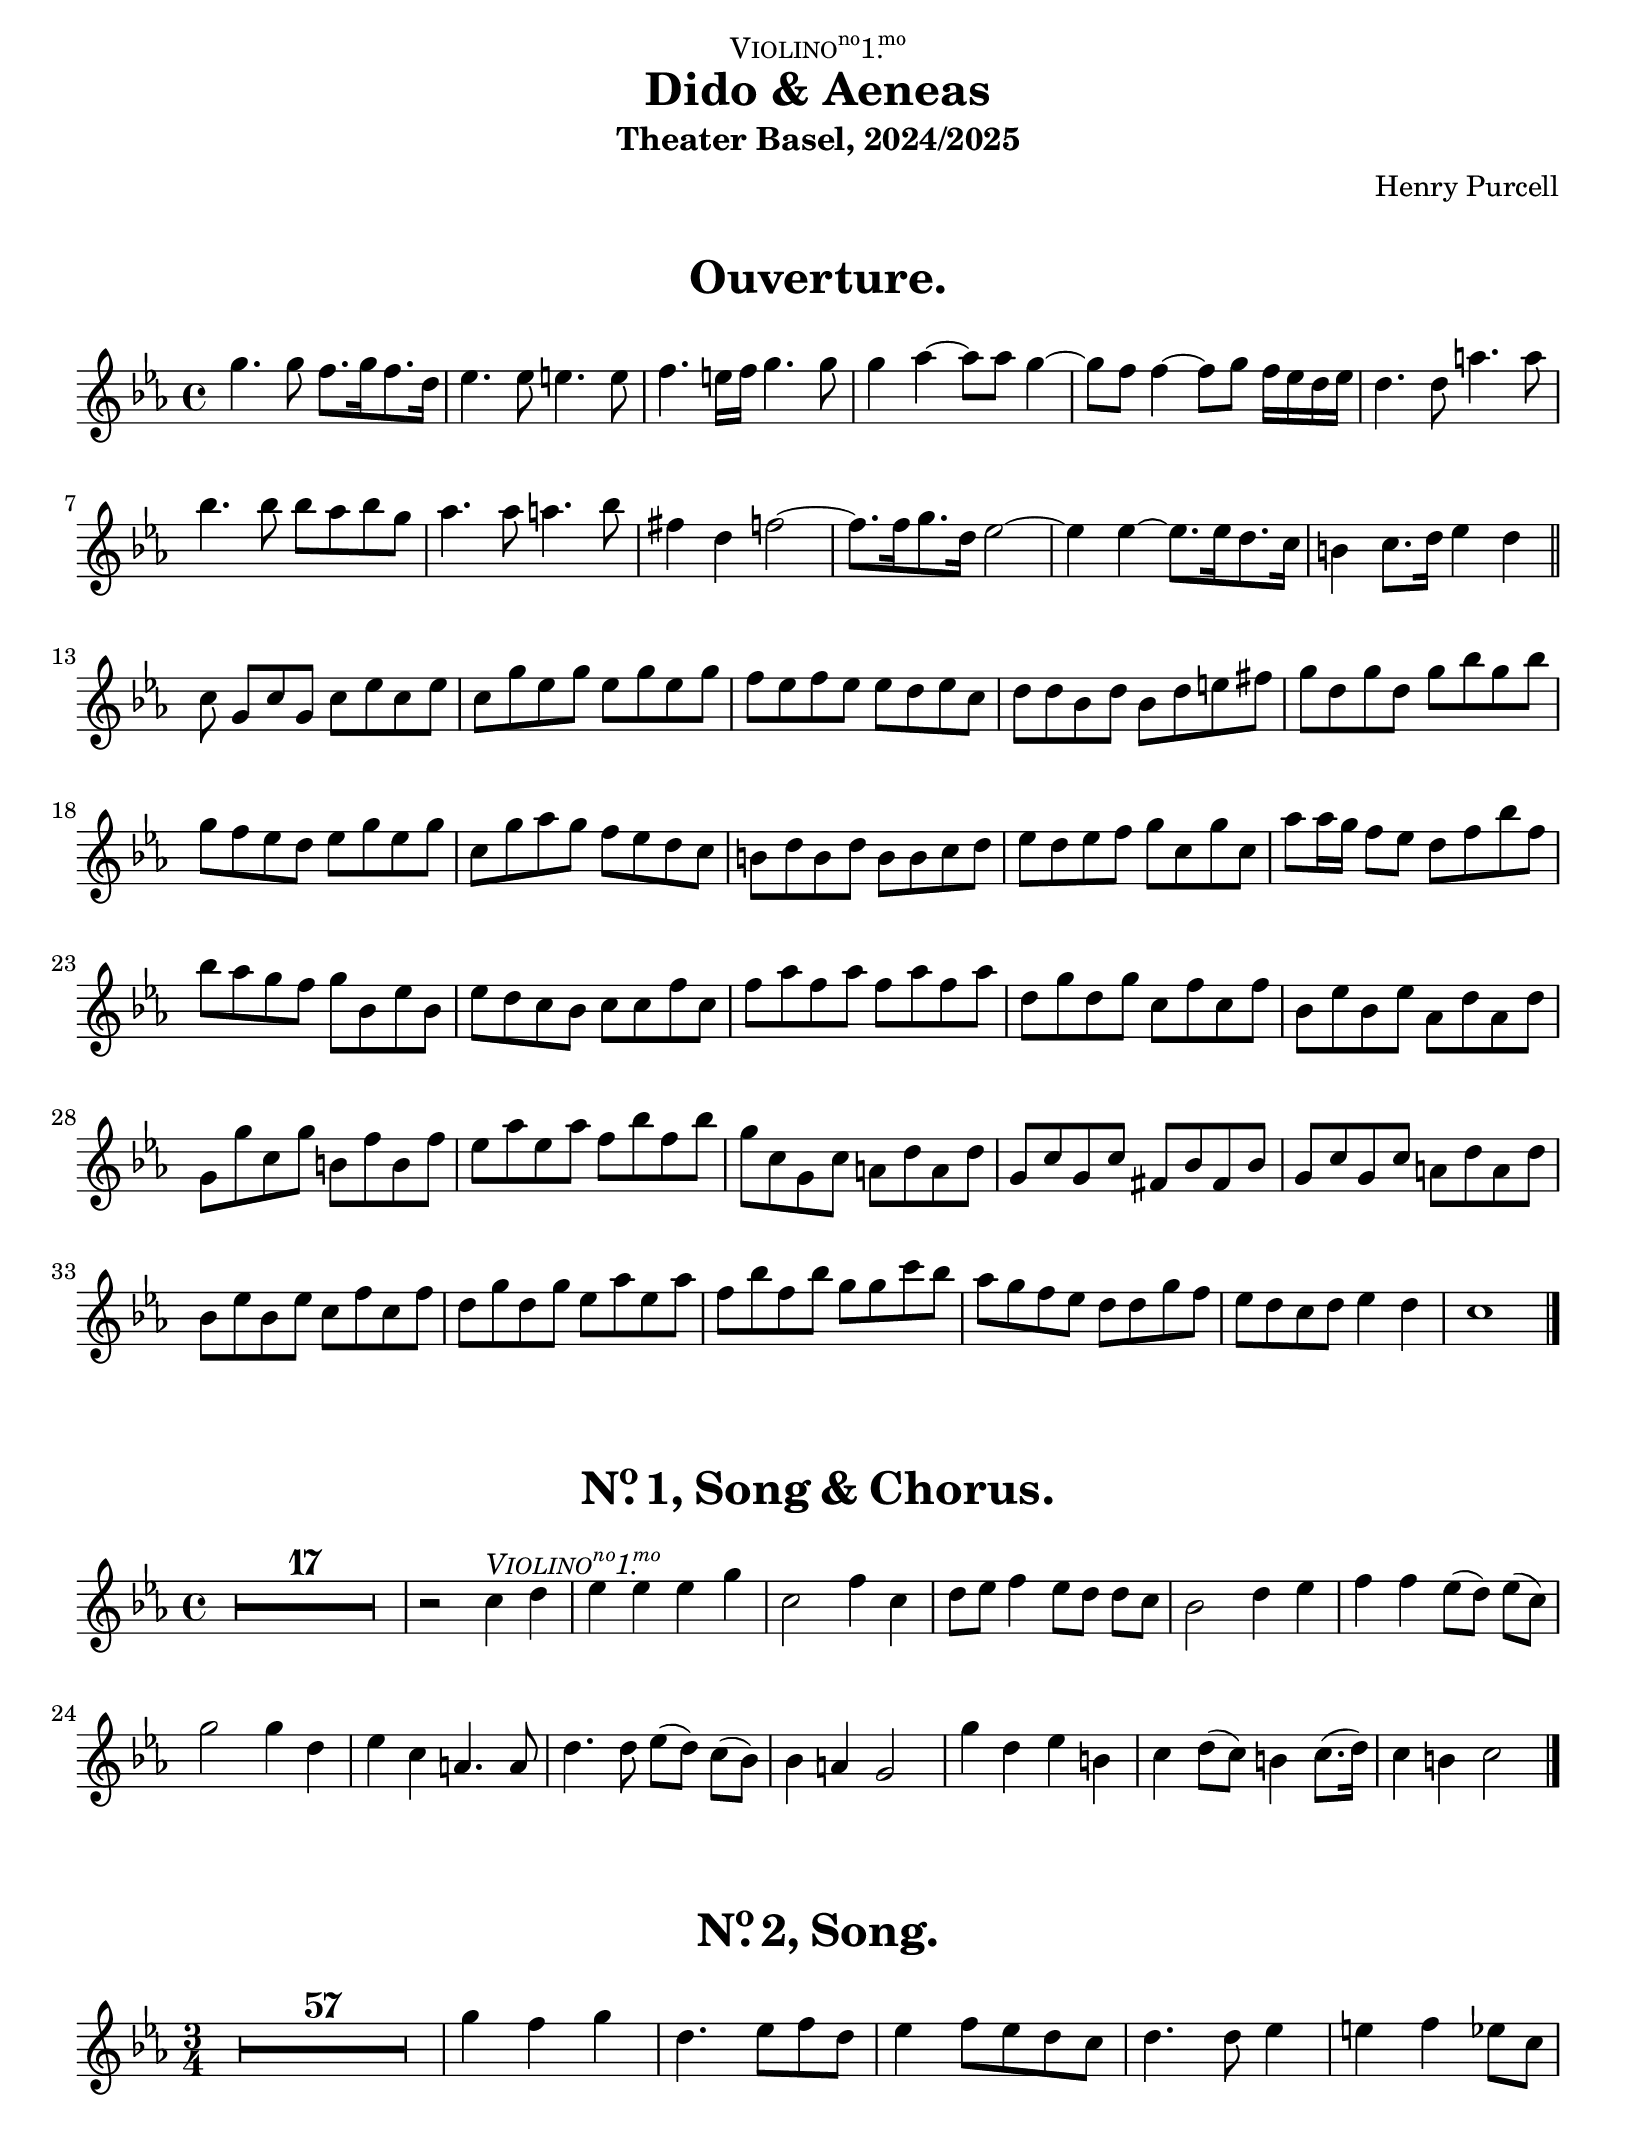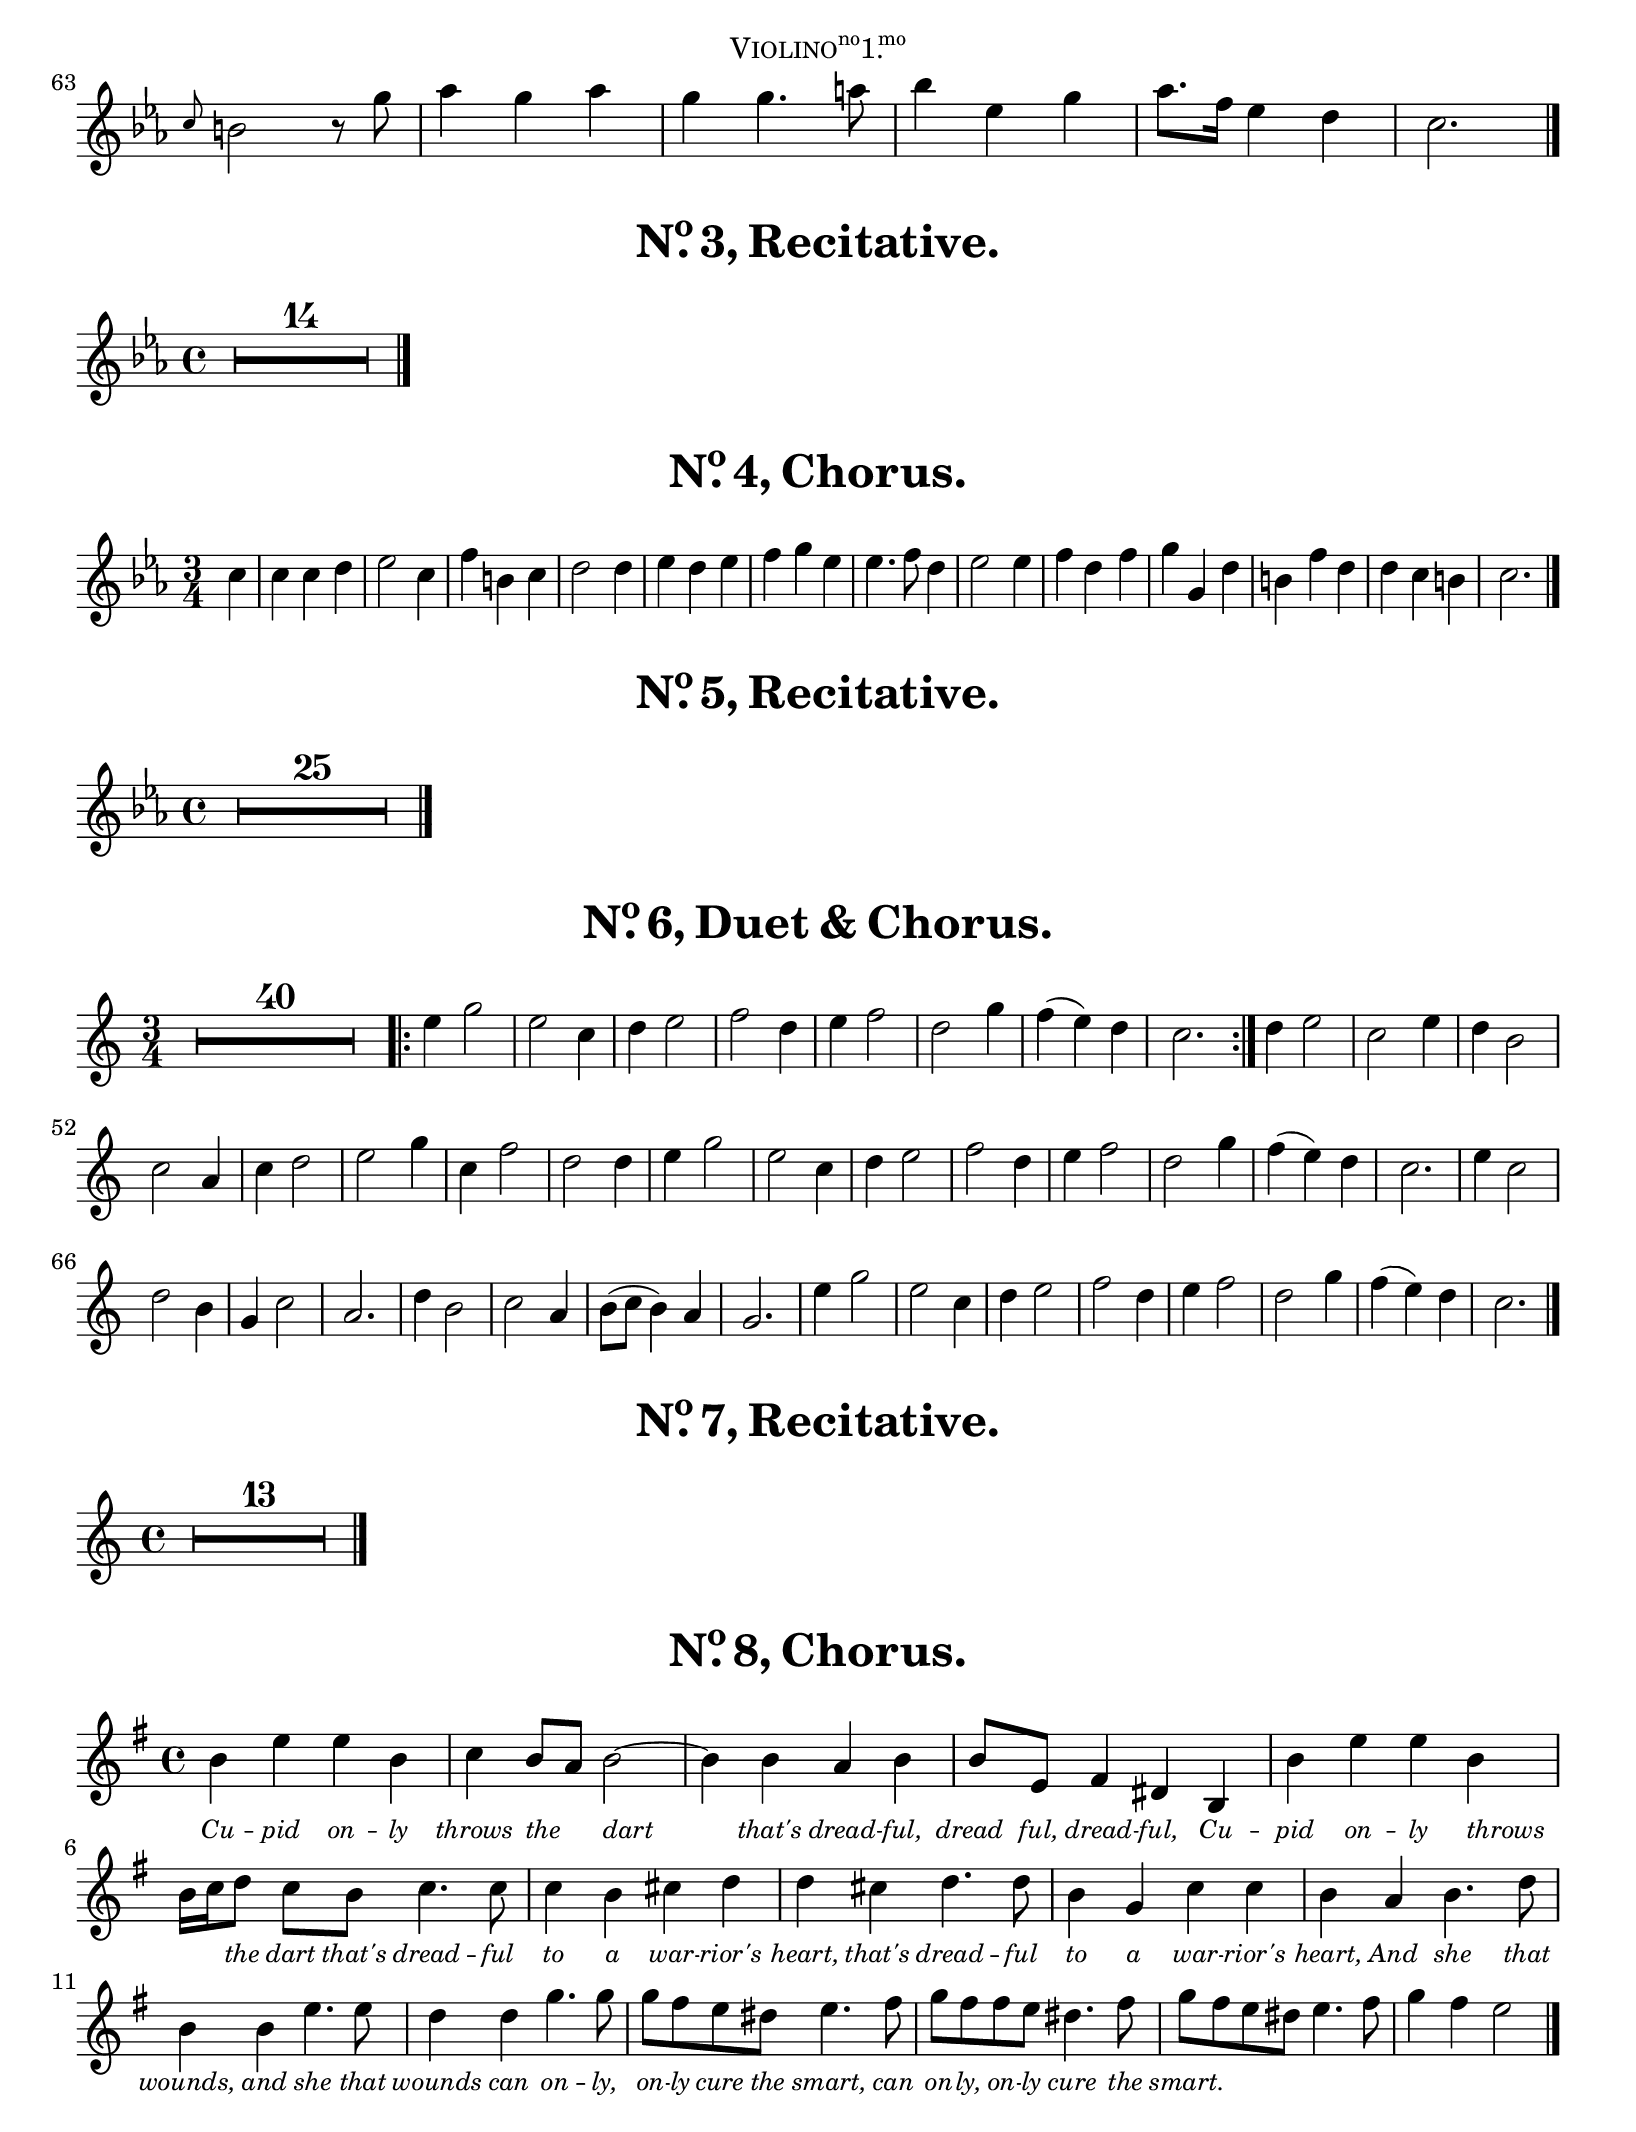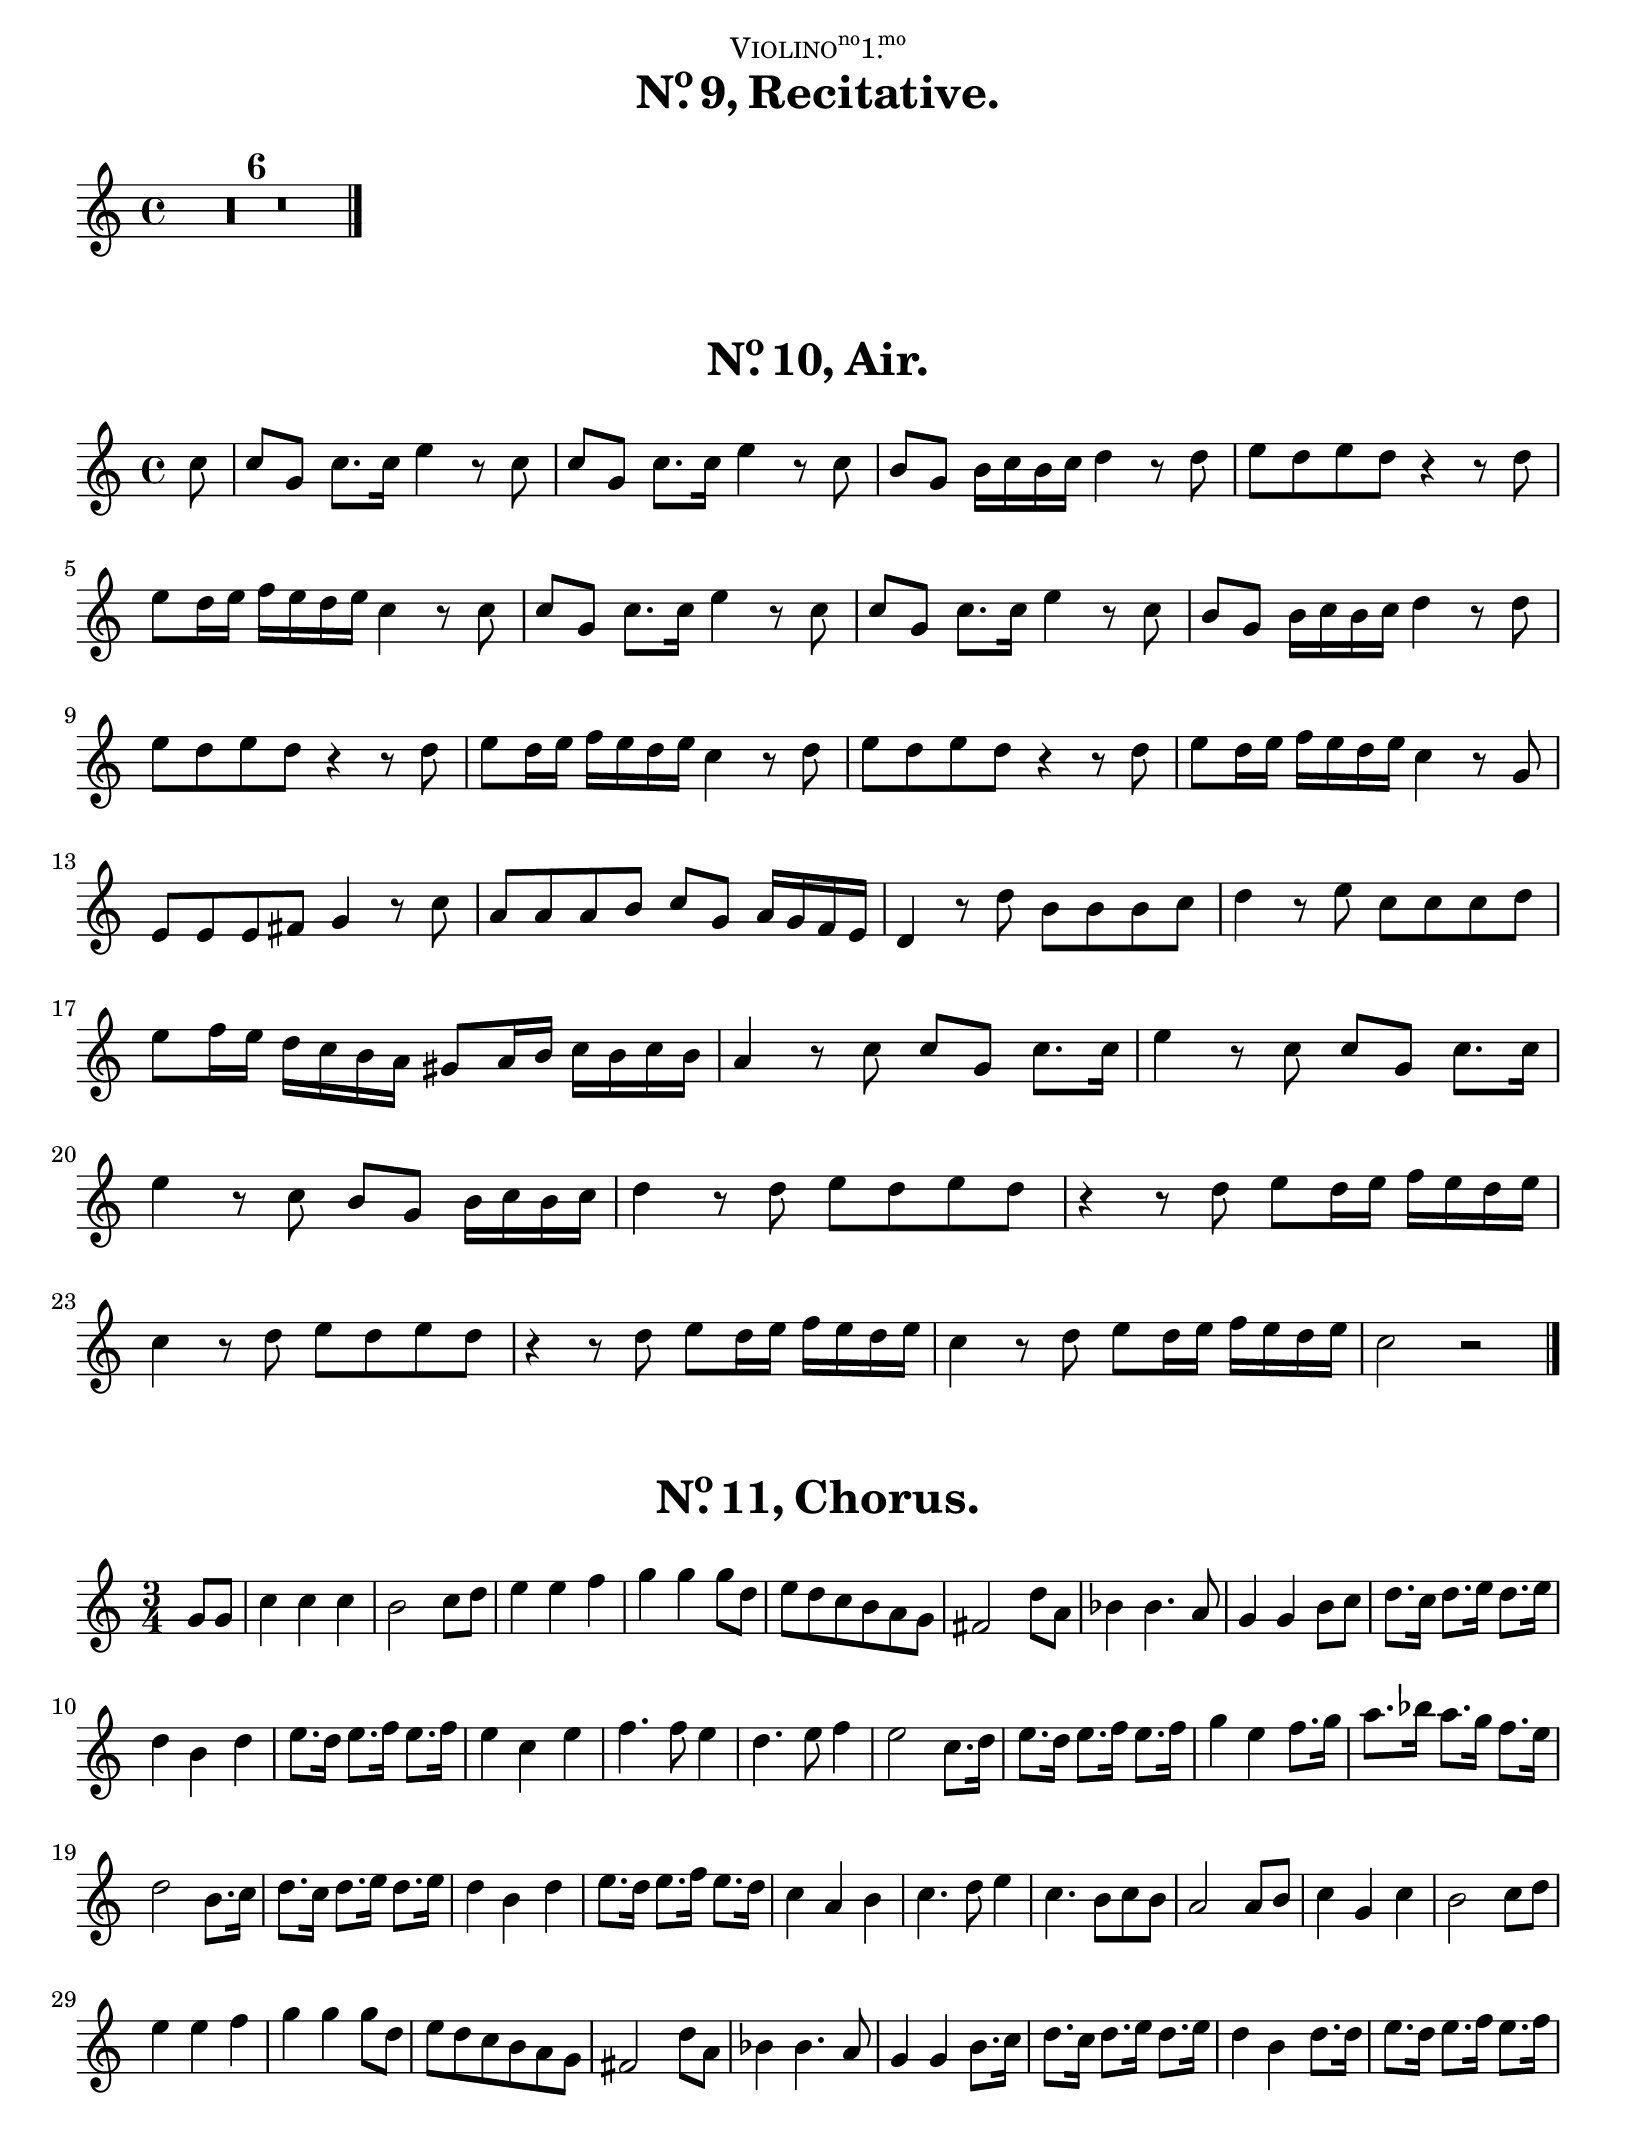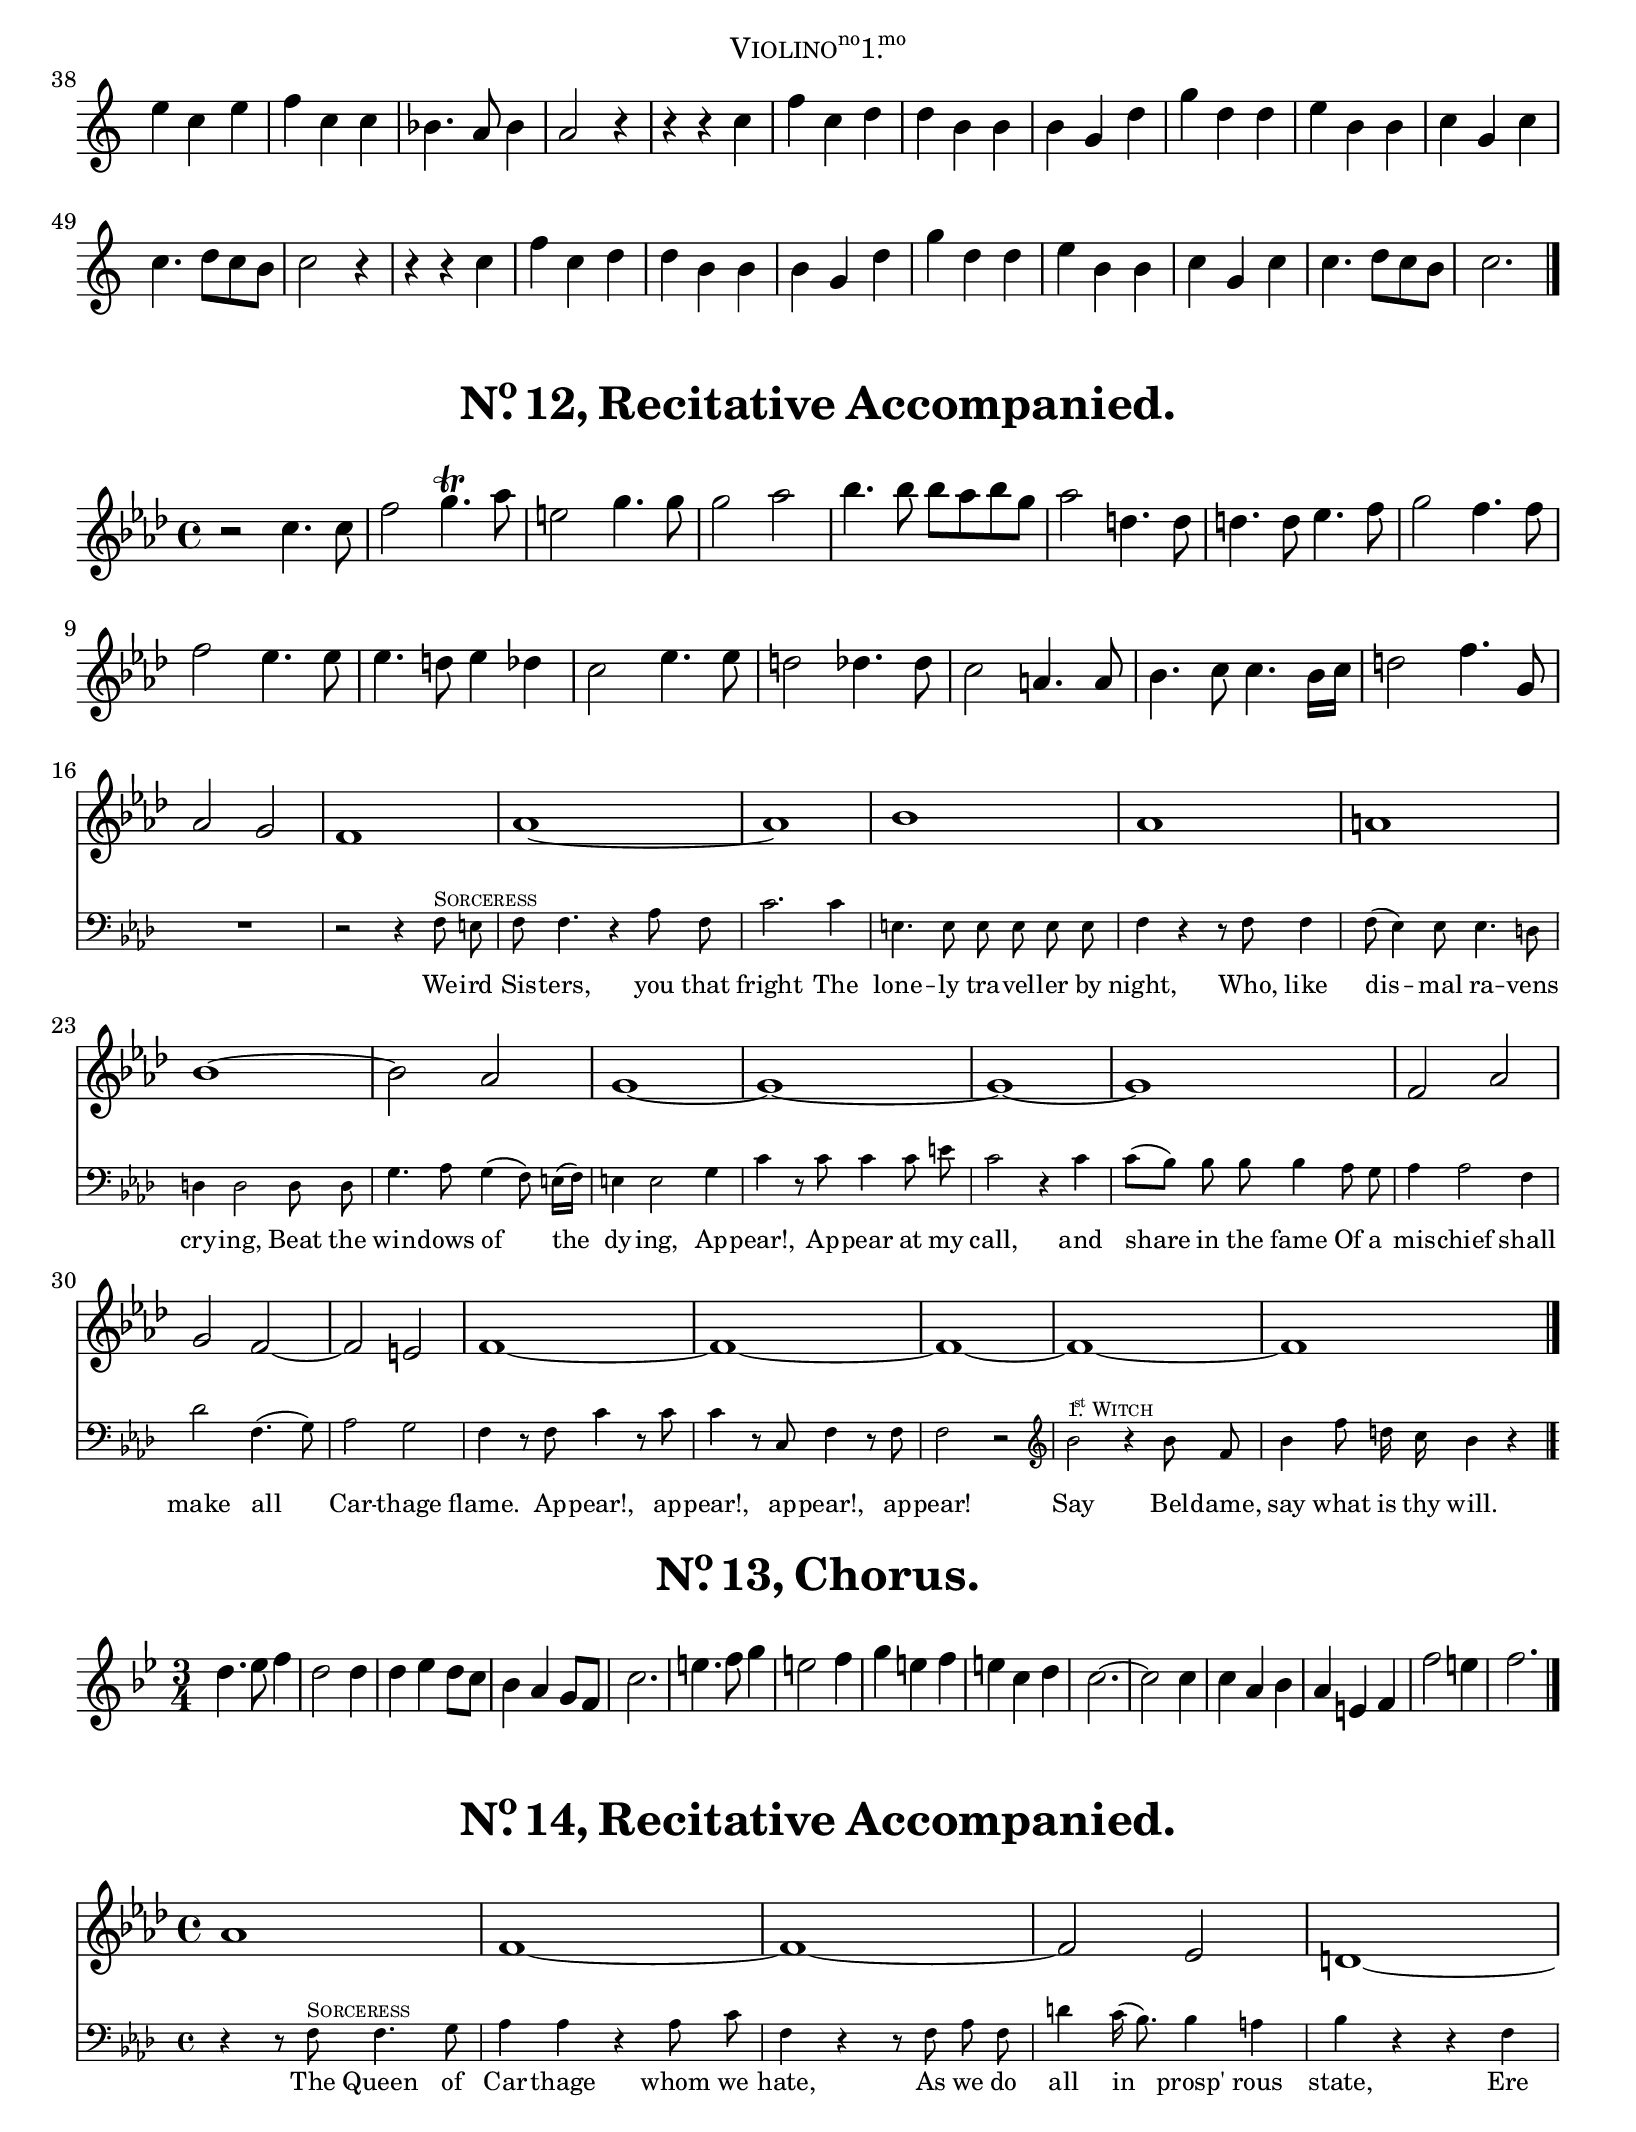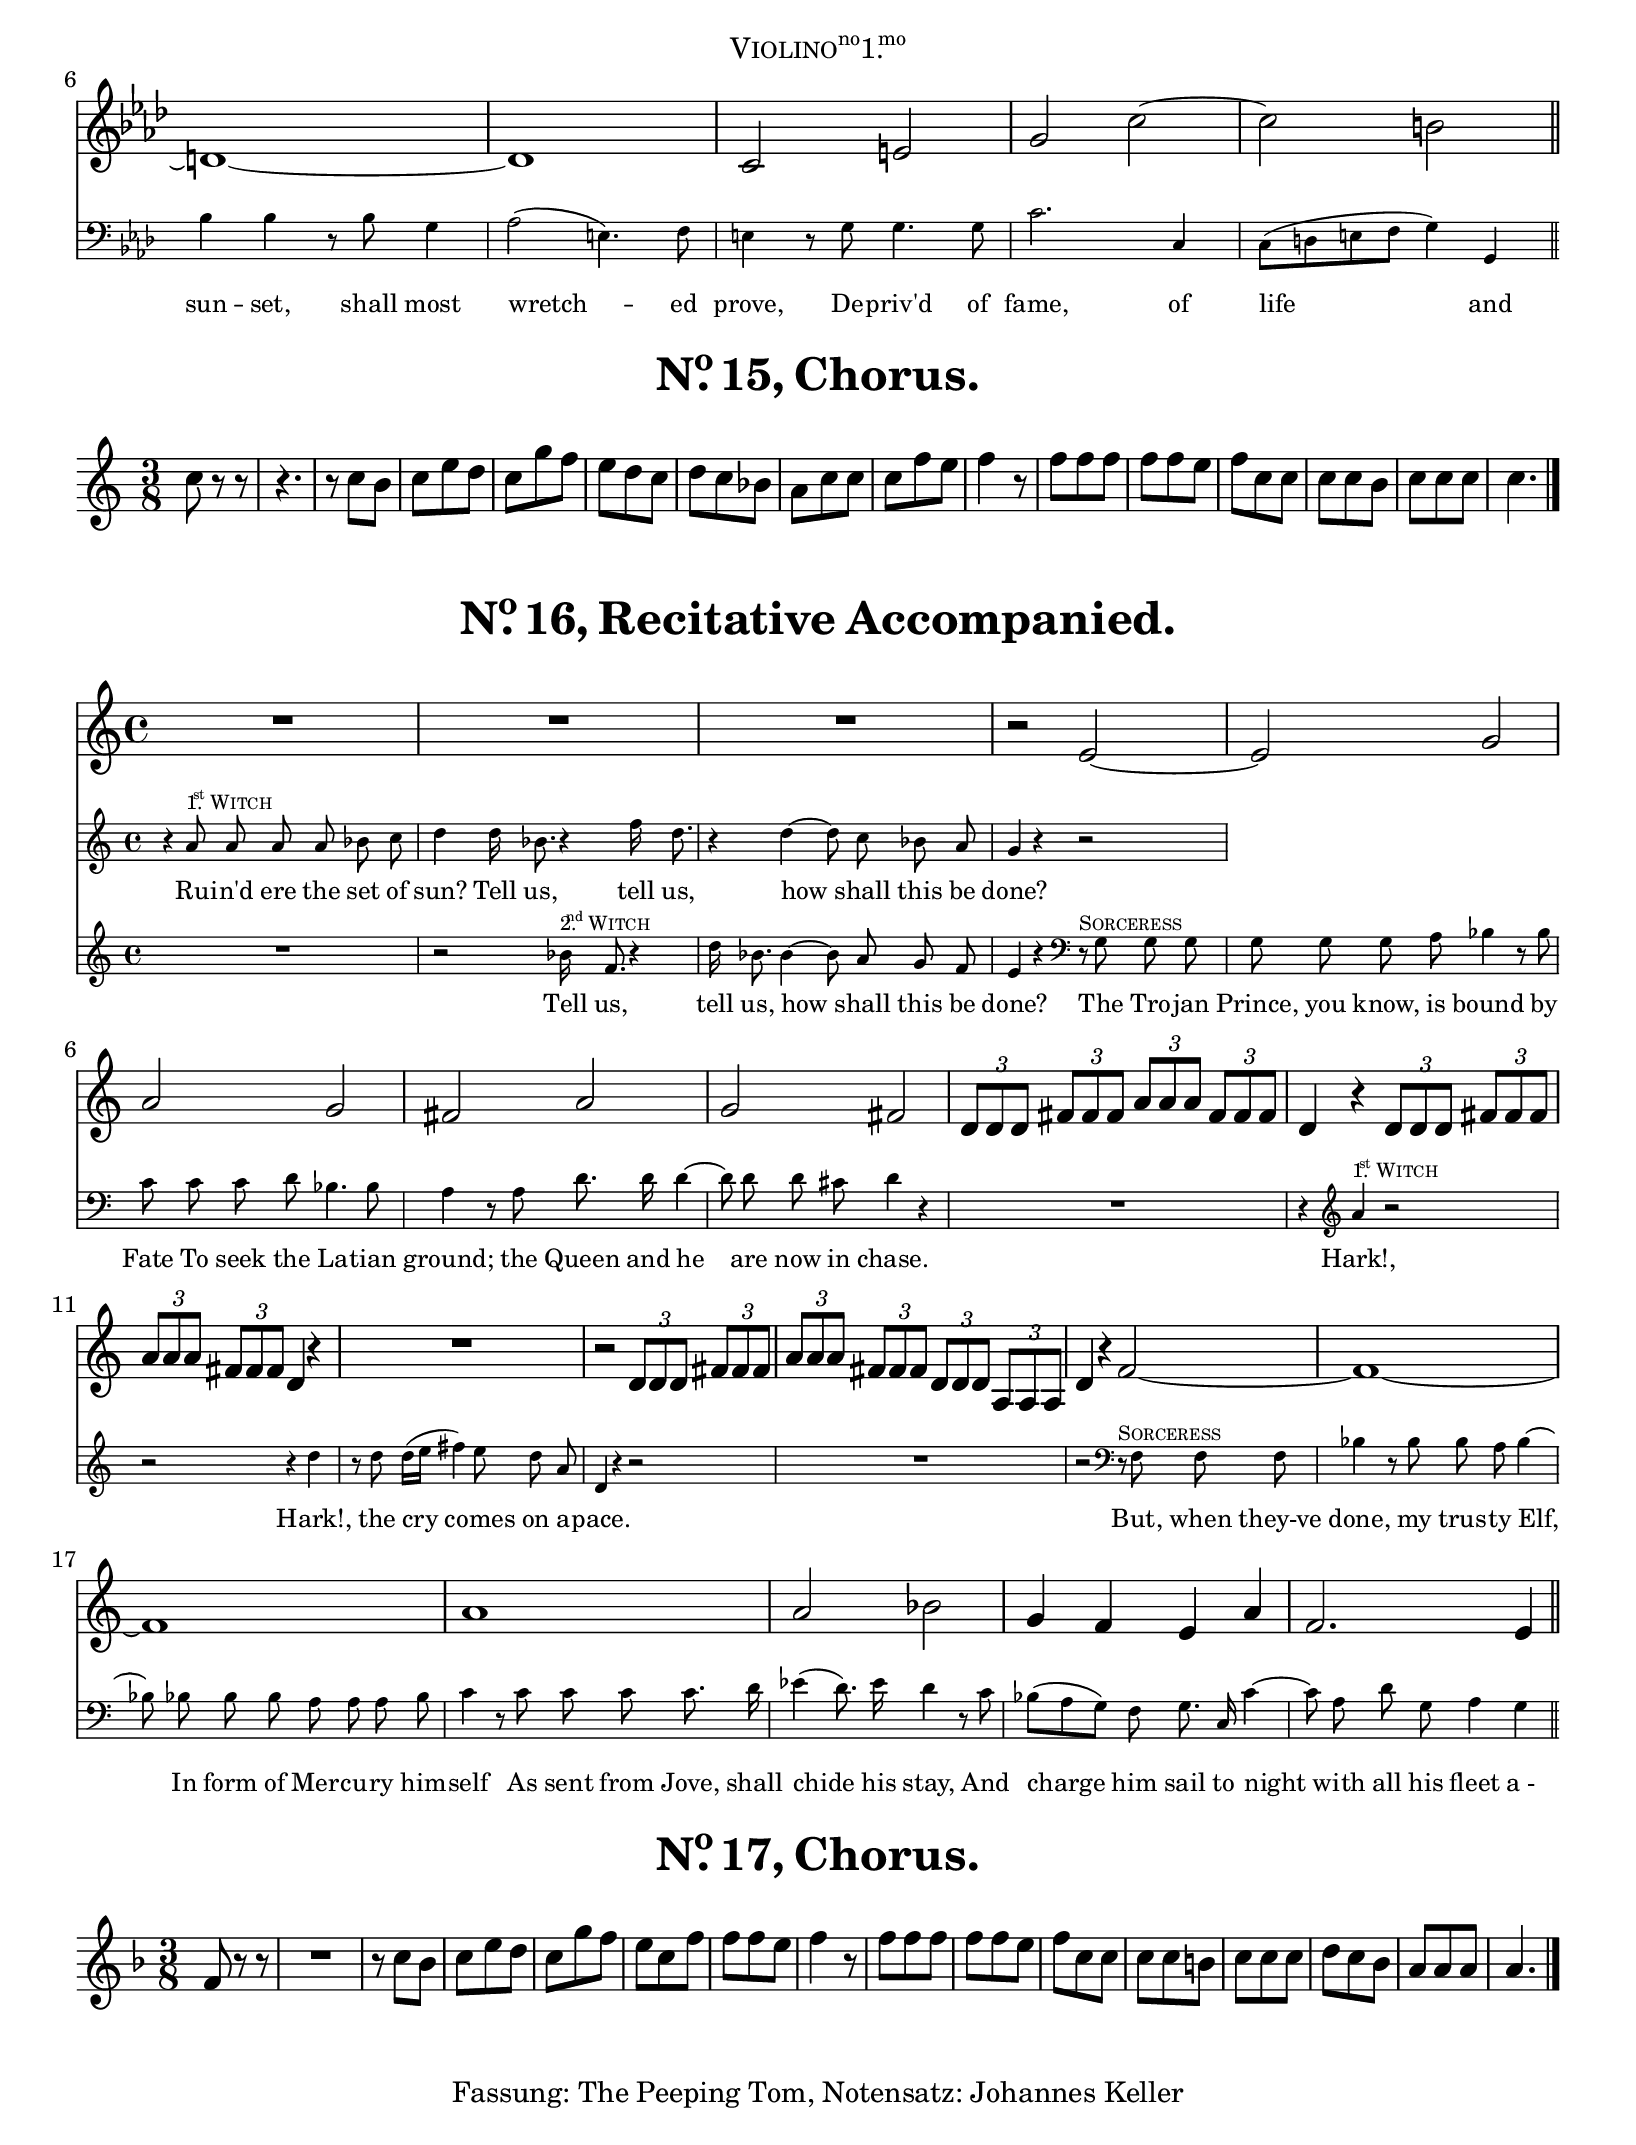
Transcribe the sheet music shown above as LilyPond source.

\version "2.24.4"

#(set-global-staff-size 25)

\include "global-definitions.ly"
\include "global-definitions.ly"

vnIOuverture = \relative g'' {
  \time 4/4
  \key c \minor

  g4. g8 f8.[ g16 f8. d16] |
  es4. es8 e4. e8 |
  f4. e16 f g4. g8 |
  g4 as~ as8 as8 g4~ |
  g8 f f4 ~ f8 g f16 es d es |
  d4. d8 a'4. a8 |
  bes4. bes8 bes[ as bes g] |
  as4. as8 a4. bes8 |
  fis4 d f2~ |
  f8.[ f16 g8. d16] es2~ |
  es4 es~ es8.[ es16 d8. c16] |
  b4 c8. d16 es4 d \bar "||"

  c8 g[ c g] c[ es c es] |
  c[ g' es g] es[ g es g] |
  f[ es f es] es[ d es c] |
  d[ d bes d] bes[ d e fis] |
  g[ d g d] g[ bes g bes] |
  g[ f es d] es[ g es g] |

  c,[ g' as g] f[ es d c] |
  b[ d b d] b[ b c d] |
  es[ d es f] g[ c, g' c,] |
  as'[ as16 g] f8 es d[ f bes f] |
  bes[ as g f] g[ bes, es bes] |
  es[ d c bes] c[ c f c] |
  f[ as f as] f[ as f as] |
  d,[ g d g] c,[ f c f] |
  bes,[ es bes es] as,[ d as d] |
  g,[ g' c, g'] b,[ f' b, f'] |
  es[ as es as] f[ bes f bes] |
  g[ c, g c] a[ d a d] |
  g,[ c g c] fis,[ bes fis bes] |
  g[ c g c] a[ d a d] |
  bes[ es bes es] c[ f c f] |
  d[ g d g] es[ as es as] |
  f[ bes f bes] g[ g c bes] |
  as[ g f es] d[ d g f] |
  es[ d c d] es4 d | c1 \bar "|."
}

vnINI = \relative c'' {
  \time 4/4
  \key c \minor
  \clef \vnIClef
  R1*17 |
  r2 c4^\instrumentHintVnI d |
  es4 es es g |
  c,2 f4 c |
  d8 es f4 es8[ d] d[ c] |

  bes2 d4 es |
  f f es8[( d]) es[( c)] |
  g'2 g4 d |
  es c a4. a8 |
  d4. d8 es[( d)] c([ bes)] |
  bes4 a g2 |
  g'4 d es b |
  c d8([ c)] b4 c8.([ d16)] |
  c4 b c2 \bar "|."
}

vnINII = \relative g'' {
  \time 3/4
  \key c \minor
  \clef \vnIClef
  R2.*57 |
  g4 f g |
  d4. es8[ f d] |
  es4 f8[ es d c] |
  d4. d8 es4 |
  e f es8 c |
  \grace c b2 r8 g'8 |
  as4 g as |
  g g4. a8 |
  bes4 es, g |
  as8. f16 es4 d |
  c2. \bar "|."
}

vnINIII = \relative c {
  \time 4/4
  \key c \minor
  \clef \vnIClef
  R1*14 \bar "|."
}

vnINIV = \relative c'' {
  \time 3/4
  \partial 4
  \key c \minor
  \clef \vnIClef
  c4 |
  c c d |
  es2 c4 |
  f b, c |
  d2 d4 |
  es d es |
  f g es |
  es4. f8 d4 |
  es2 es4 |
  f4 d f |
  g g, d' |
  b f' d |
  d c b |
  c2. \bar "|."
}

vnINV = \relative c {
  \time 4/4
  \key c \minor
  \clef \vnIClef
  R1*25 \bar "|."
}

vnINVI = \relative e'' {
  \time 3/4
  \key c \major
  \clef \vnIClef
  R2.*40

  \repeat volta 2 {
    e4 g2 |
    e2 c4 |
    d e2 |
    f d4 |
    e f2 |
    d g4 |
    f( e) d |
    c2. |
  }
  d4 e2 |
  c e4 |

  d b2 |
  c a4 |
  c d2 |
  e g4 |
  c, f2 |
  d d4 |
  e g2 |
  e c4 |
  d e2 |
  f2 d4 |

  e4 f2 |
  d g4 |
  f( e) d |
  c2. |
  e4 c2 |
  d b4 |
  g c2 |
  a2. |
  d4 b2 |
  c a4 |

  b8( c b4) a |
  g2. |
  e'4 g2 |
  e c4 |
  d e2 |
  f d4 |
  e f2 |
  d g4 |
  f( e) d |
  c2. \bar "|."
}

vnINVII = \relative c {
  \time 4/4
  \key c \major
  \clef \vnIClef
  R1*13 \bar "|."
}


vnINVIII = \relative b' {
  \time 4/4
  \key e \minor
  \clef \vnIClef

  b4 e e b |
  c b8 a b2~ |
  b4 b a b |
  b8 e, fis4 dis b |
  b' e e b |

  b16 c d8 c b c4. c8 |
  c4 b cis d |
  d cis d4. d8 |
  b4 g c c |
  b a b4. d8 |

  b4 b e4. e8 |
  d4 d g4. g8 |
  g8 fis e dis e4. fis8 |
  g fis fis e dis4. fis8 |
  g8 fis e dis e4. fis8 |
  g4 fis e2 \bar "|."
}

%% Prototype for lyrics in instrumental parts.
lyricsvnINVIII = \lyricmode {
  Cu -- pid on -- ly throws the__ _ dart that's dread -- ful, dread__ -- ful, dread -- ful,
  Cu -- pid on -- ly throws__ _ _ the dart that's dread -- ful to a war -- rior's heart,
  that's dread -- ful to a war -- rior's heart,
  And she that wounds, and she that wounds can on -- ly, on -- ly cure the smart,
  can on -- ly, on -- ly cure the smart.
}

vnINIX = \relative {
  \time 4/4
  \key c \major
  \clef \vnIClef
  R1*6 \bar "|."
}

vnINX = \relative c'' {
  \time 4/4 \partial 8
  \key c \major
  \clef \vnIClef
  c8 | c g c8. c16 e4 r8 c |
  c g c8. c16 e4 r8 c |
  b g b16 c b c d4 r8 d |
  e d e d r4 r8 d |

  e d16 e f e d e c4 r8 c |
  c g c8. c16 e4 r8 c |
  c g c8. c16 e4 r8 c |
  b g b16 c b c d4 r8 d |

  e8 d e d r4 r8 d |
  e d16 e f e d e c4 r8 d |
  e d e d r4 r8 d |

  e d16 e f e d e c4 r8 g |
  e e e fis g4 r8 c |
  a a a b c g a16 g f e |

  d4 r8 d' b b b c |
  d4 r8 e c c c d |
  e f16 e d c b a gis8 a16 b c b c b |

  a4 r8 c c g c8. c16 |
  e4 r8 c c g c8. c16 |
  e4 r8 c b g b16 c b c |

  d4 r8 d e d e d |
  r4 r8 d e d16 e f e d e |
  c4 r8 d e d e d |

  r4 r8 d e d16 e f e d e |
  c4 r8 d e d16 e f e d e |
  c2 r2 \bar "|."
}

vnINXI = \relative g' {
  \time 3/4 \partial 4
  \key c \major
  \clef \vnIClef
  g8 g | c4 c c | b2 c8 d | e4 e f | g g g8 d | e8 d c b a g |
  fis2 d'8 a | bes4 bes4. a8 | g4 g b8 c | d8. c16 d8. e16 d8. e16 | d4 b d4 |

  e8. d16 e8. f16 e8. f16 | e4 c e | f4. f8 e4 | d4. e8 f4 | e2 c8. d16 | e8. d16 e8. f16 e8. f16 |
  g4 e f8. g16 | a8. bes16 a8. g16 f8. e16 | d2 b8. c16 | d8. c16 d8. e16 d8. e16 | d4 b d | e8. d16 e8. f16 e8. d16 |
  c4 a b | c4. d8 e4 | c4. b8 c b | a2 a8 b | c4 g c | b2 c8 d |
  e4 e f | g g g8 d | e d c b a g | fis2 d'8 a | bes4 bes4. a8 | g4 g b8. c16 |
  d8. c16 d8. e16 d8. e16 | d4 b d8. d16 | e8. d16 e8. f16 e8. f16 | e4 c e | f c c | bes4. a8 bes4 |
  a2 r4 | r r c | f c d | d b b | b g d' | g d d |
  e b b | c g c | c4. d8 c b | c2 r4 | r r c | f c d | d b b |
  b g d' | g d d | e b b | c g c | c4. d8 c b | c2. \bar "|."
}

vnINXII = \relative c'' {
  \time 4/4
  \key f \minor
  \clef \vnIClef
  r2 c4. c8 | f2 g4.-+ as8 | e2 g4. g8 | g2 as | bes4. bes8 bes as bes g | as2 d,4. d8 | d4. d8 es4. f8 |
  g2 f4. f8 | f2 es4. es8 | es4. d8 es4 des | c2 es4. es8 | d2 des4. des8 | c2 a4. a8 | bes4. c8 c4. bes16 c |
  d2 f4. g,8 | as2 g | f1 | as~ | as | bes |

  as | a | bes~ | bes2 as | g1~ |
  g~ | g~ | g | f2 as | g f~ | f e |
  f1~ | f~ | f~ | f~ | f \bar "|."
}

vnINXIII = \relative d'' {
  \time 3/4
  \key bes \major
  \clef \vnIClef
  d4. es8 f4 | d2 d4 | d es d8 c | bes4 a g8 f | c'2. | e4. f8 g4 | e2 f4 |
  g4 e f | e c d | c2.~ | c2 c4 | c a bes | a e f | f'2 e4 | f2. \bar "|."
}

vnINXIV = \relative as' {
  \time 4/4
  \key f \minor
  \clef \vnIClef
  as1 | f~ | f~ | f2 es | d1~ |
  d~ | d | c2 e | g c~ | c b \bar "||"
}

vnINXV = \relative c'' {
  \time 3/8
  \key c \major
  \clef \vnIClef
  c8 r r | r4. | r8 c b | c e d | c g' f | e d c | d c bes | a c c |

  c f e | f4 r8 | f f f | f f e | f c c | c c b | c c c | c4. \bar "|."
}

vnINXVI = \relative e' {
  \time 4/4
  \key c \major
  \clef \vnIClef
  R1*3 | r2 e~ | e g | a g |

  fis a | g fis | \tuplet 3/2 4 { d8 d d fis fis fis a a a fis fis fis } | d4 r \tuplet 3/2 4 { d8 d d fis fis fis } |
  \tuplet 3/2 4 { a8 a a fis fis fis } d4 r | R1 | r2 \tuplet 3/2 4 { d8 d d fis fis fis | a a a fis fis fis d d d a a a } | d4 r f2~ |
  f1~ | f | a |
  a2 bes | g4 f e a | f2. e4 \bar "||"
}

vnINXVII = \relative f' {
  \time 3/8
  \key f \major
  \clef \vnIClef
  f8 r r | R4. | r8 c' bes | c e d | c g' f | e c f | f f e | f4 r8 |
  f8 f f | f f e | f c c | c c b | c c c | d c bes | a a a | a4. \bar "|."
}

\include "global-definitions.ly"

soloVoiceNI = \relative es' {
  \time 4/4
  \key c \minor
  \clef \annaClef
  R1*2 |
  es8.[( d16 c8. d16]) b4 c8.( d16) |
  es4 c g4. c8 |
  b2 es4. d8 |
  c8([ bes)] as([ g)] f4. bes8 |
  g2 g4 es |
  bes' bes d bes |
  f'8.[( g16 f8. es16] d8.[ es16 c8. es16] |
  d8. c16) bes4 es4. d8 |
  d8( g,) d'4 bes a |
  g2 es'8.([ d16 c8. d16] |
  b8.[ d16 c8. es16] d8. es16) f4 |
  b, c es8( d) c( b) |
  c2 es8.[( d16 c8. d16] |
  b8.[ d16 c8. es16] d8. es16) f4 |
  b,4 c es8([ d)] c([ b)] | c2 s2 |
}

lyricsNI = \lyricmode {
  Shake __ _ the cloud from off your brow,
  Fate your wi -- shes doth al -- low,
  Em -- pire grow -- ing, Plea -- sures flow -- ing,
  For -- tune smiles and so should you.

  Shake __ the cloud from off your brow,
  shake __ the cloud from off your brow.
}

soloVoiceNII = \relative c'' {
  \time 3/4
  \key c \minor
  \clef \didoClef
  R2. |
  r4 c2 |
  r4 c( b) |
  r es4. es8 |
  es8( d) g,2 |
  g4( f) g |
  as8.([ g16 f8. es16)] d8( es16 f) |
  es4.( d8) c4 |
  r4 g'2 |
  r4 c2 |
  r4 d8([ es]) f[( d]) |
  es4.( d8) c4 |
  d8.( es16 f4) es8.( d16) |
  c8([ b c d)] es( c) |
  d([ as g f)] es([ d)] |
  \autoBeamOff es8. f16 \autoBeamOn f4. g8 |
  g2. |
  R2.*2 |
  c4( b) c |
  g2 es'4 |
  d( c8[ d]) es( c) |
  \grace { c4( } b2.) |
  c4( b) c |
  g2 es'4 |
  d4( c8[ d]) es( d) |
  c4( b8[ c]) d( b) |
  c2 g4 |
  bes( a g |
  fis2) g4 |
  \autoBeamOff a8. c16 \autoBeamOn bes4 a |
  bes2 d4 |
  d2.(~ |
  d4 c bes |
  a4. bes8[ c a] |
  bes4) a g |
  as2 g4 |
  \autoBeamOff c8 b \autoBeamOn c[( g)] f([ es)] |
  d2 r8 f' |
  f4 e r8 es |
  es4 d r |
  d( c) c |
  c8( d es4) d |
  c2.~ |
  c~ |
  c |
  R2. |
  c4( b) c |
  g2 es'4 |
  d( c8[ d)] es( c) |
  \grace { c4( } b2.) |
  c4( b) c |
  g2 es'4 |
  d4( c8[ d)] es( d) |
  c4( b8[ c)] d( b) |
  c2. |
  R2.*12 \bar "|."

}

lyricsNII = \lyricmode {
  Ah! Ah! Ah! my An -- na, I am press'd
  With tor -- ment,
  Ah! Ah! Ah! my An -- na, I am press'd
  With tor -- ment not to be ex -- press'd;
  Peace and I are stran -- gers grown,
  Peace and I are stran -- gers, stran -- gers grown,
  I lan -- guish 'till my grief is known,
  I lan -- guish, I lan -- guish 'till my grief is known,
  Yet would not, yet would not, would not have it guess'd,
  Peace and I are stran -- gers grown,
  Peace and I are stran -- gers, stran -- gers grown.
}

soloVoiceNIII = \relative g {
  \time 4/4
  \key c \minor
  \clef \annaClef
  \autoBeamOff
  r4^\annaName g8. g16 c8 c d8. es16 |
  c8 c
  \clef \didoClef
  es'8.^\didoName f16 g8 g, c es16[( d)] |
  b8 b
  \clef \annaClef
  r8^\annaName d,8 d d g,4 |
  r8 d'8 d d es8. a,16 bes8 c |
  fis, g bes8. a16 g4 r8 d' |
  g4 d es d8([ c)] |
  g4 c a4. c8 |
  f4 c d c8([ bes)] |
  g4 es' d c |
  d4 r8 d g4 d |
  es d8([ c)] g4 c |
  a4. c8 f4 d |
  es d8([ c)] b4 g' |
  f8([ es)] es([ d)] c2 \bar "|."
}

lyricsNIII = \lyricmode {
  Grief in -- crea -- ses by con -- ceal -- ing.
  Mine ad -- mits of no re -- vea -- ling.
  Then let me speak
  The Tro -- jan guest
  In -- to your ten -- der thoughts has press'd
  The great -- est bles -- sing Fate can give,
  Our Car -- thage, to se -- cure and Troy, re -- vive.
  The grea -- test bles -- sing Fate can give,
  Our Car -- thage, to se -- cure and Troy, re -- vive.
}

soloVoiceNV = \relative c'' {
  \time 4/4
  \key c \minor
  \clef \didoClef
  \autoBeamOff
  r4^\didoName c8. c16 c8 g es8. f16 |
  g4 r8 g c,16([ d es f] g[ a b g ] |
  c4) r8 c es es es c |
  g'4 r8 g e e e16([ f e d] |
  c[ b c d] c8) g c8. bes16 bes8. a16 |
  a4 r8 as as4( g8) d' |
  d4( c8) c b8. b16 b8 b |
  c16([ g a b] c[ d c d] e[ f]) g8 f16([ es)] d([ c)] |
  c4 r
  \clef \annaClef
  r8^\annaName c, c8. d16 |
  d4( es) r8 g, g a |
  b4. b8 c8.([ bes16 a8)] bes16([ g)] |
  fis8 d' bes a g4 r8 bes |
  bes es, es'8. bes16 c4. des8 |
  c4 r8 c16 c e8([ f)] r8 f |
  b,8. b16 b4
  \clef \didoClef
  r4^\didoName d'8. d16 |
  g8([ f16 es] d[ es f d] es4.) d16([ c)] |
  f4( es16[ d)] es8 d4 r8 d |
  es b c( f,4) f8 g as |
  g4 r r8 c e, e |
  f4. g8 as4 r8 as |
  b8([ a)] r8 bes b8. b16 b8 b |
  c4 r8 d d( es4) e8 |
  e( f4) g8 b,4 r8 d |
  es8 g, c2 d8([ es)] |
  c2 r \bar "|."
}

lyricsNV = \lyricmode {
  Whence could so much vir -- tue spring?
  What storms, what batt -- les did he sing?
  An -- chi -- ses' va -- lour mixt with Ve -- nus' charms,
  How soft, how soft in peace, and yet how fierce, how fierce in arms!

  A tale so strong and full of woe
  Might melt the rocks as well as you;
  What stub -- born heart un -- mov'd could see
  Such dis -- tress, such pi -- e -- ty?

  Mine, with storms of care op -- prest, Is taught to pi -- ty the dis -- trest;
  Mean wre -- tches grief can touch,
  So soft, so sen -- si -- ble my breast, but ah!, but ah! I fear I pi -- ty him too much!
}


soloVoiceINVI = \relative es' {
  \time 3/4
  \key c \major
  \clef \annaClef
  \repeat volta 2 {
    e4 g2 |
    e2 d8( c) |
    d4 e2 |
    f d4 |
    e f2 |
    d g4 |
    f( e) d |
    c2. |
  }
  d4 e2 |
  c2 e4 |
  d4 b2 |
  c2 a4 |
  c d2 |
  e g4 |
  c, f2 |
  d d4 |

  e g2 |
  e c4 |
  d e2 |
  f d4 |
  e f2 |
  d g4 |
  f( e) d |
  c2. |

  e4 c2 |
  d b4 |
  g c2 |
  a2. |
  d4 b2 |
  c a4 |
  b8( c b4) a4 |
  g2. |

  e4 g2 |
  e c4 |
  d e2 |
  f d4 |
  e f2 |
  d g'4 |
  f( e) d |
  c2. |
  R2.*48 |
}

soloVoiceIINVI = \relative c' {
  \time 3/4
  \key c \major
  \clef \attendantClef
  \repeat volta 2 {
    c4 e2 |
    c2 b8( a) |
    b4 cis2 |
    d b4 |
    c4 d2 |
    b e4 |
    d( c) b |
    c2. |
  }
  d4 e2 |
  c e4 |
  d b2 |
  a f4 |
  a b2 |
  c e4 |
  a, d2 |
  b b4 |

  c e2 |
  c a4 |
  b cis2 |
  d b4 |
  c d2 |
  b e4 |
  d( c) b |
  c2. |

  c4 a2 |
  b g4 |
  e a2 |
  fis2. |
  b4 g2 |
  a fis4 |
  g8( a g4) fis4 |
  g2. |

  c4 e2 |
  c a4 |
  b cis2 |
  d b4 |
  c d2 |
  b e4 |
  d( c) b |
  c2. |
  R2.*48 |
}


lyricsSoloNVI = \lyricmode {
  Fear no dan -- ger to en -- sue,
  The He -- ro loves as well as you;
  E -- ver gen -- tle, e -- ver smi -- ling,
  And the cares of life be -- guil -- ing,
  Fear no dan -- ger to en -- sue, The He -- ro loves as well as you;
  Cu -- pids strew your path with flow'rs
  Ga -- ther'd from E -- ly -- sian bow'rs,
  Fear no dan -- ger to en -- sue, The He -- ro loves as well as you.
}

soloVoiceNVII = \relative g {
  \time 4/4
  \key c \major
  \clef \annaClef
  \autoBeamOff
  g4 r c r8 d |
  e c c g c4 r8 e |
  g c, d e c4. b8 |

  d4 r \clef \aeneasClef d,4^\aeneasName r |
  g4 g8 fis g8. a16 a8. g16 |
  a4. b8 c8.([ d16)] e([ d8.)] |
  b4 a8([ g)] g8.([ a16)] b16([ a8.)] |

  fis4 \clef \didoClef d''8.^\didoName d16 d8 a a8. b16 |
  c4 \clef \aeneasClef r8^\aeneasName e,,8 a a b c |
  dis,4. e8 fis4 r |

  r8 fis b cis d8. d16 dis8 dis |
  e4. b8 c([ fis, g)] fis16([ e)] |
  e4. dis8 e8. e16 e4 \bar "|."
}

lyricsNVII = \lyricmode {
  See, see, your roy -- al Guest ap -- pears; How God -- like is the form he bears!

  When, when roy -- al fair shall I be blest, With cares of love and state dis -- trest?

  Fate for -- bids what you pur -- sue.

  Æ -- ne -- as has no fate but you!

  Let Di -- do smile, and I'll de -- fy
  The fee -- ble stroke of de -- sti -- ny.
}

soloVoiceNIX = \relative {
  \time 4/4
  \key c \major
  \clef \aeneasClef

  \autoBeamOff
  r8 e e fis g8. g16 c8 e, |
  g4 r8 g gis gis gis b |
  a4. gis8 a4 c |

  r4 cis4 d8 a b a |
  c8.([ b16] a16[ g)] fis([ g)] fis8. a16 d8 c16([ b)] |
  e16([ d c b] a[ g]) fis16([ e)] d8 b' g fis |
  g2*2 \bar "|."
}

lyricsNIX = \lyricmode {
  If not for mine, for Em -- pire's sake
  Some pi -- ty on your Lo -- ver take;
  Ah!, Ah! make not, in a hope -- less fire,
  A He -- ro fall and Troy once more ex -- pire.
}

soloVoiceNX = \relative c' {
  \time 4/4 \partial 8
  \key c \major
  \clef \annaClef
  r8 | R1*4 |

  \autoBeamOff
  r2 r4 r8 c |
  c g c8. c16 e4 r8 c |
  c g c8. c16 e4 r8 c |
  b g b16[( c b c] d4) r8 d |

  e d e d r4 r8 d |
  e d16[ e] f[ e] d[ e] c4 r8 d |
  e d e d r4 r8 d |

  e d16[ e] f[ e] d[ e] c4 r8 g |
  e e e fis g4 r8 c |
  a a a b c g a16[( g)] f([ e)] |

  d4 r8 d'8 b b b c |
  d4 r8 e c c c d |
  e([ f16 e] d[ c b a] gis8) a16([ b]) c([ b]) c([ b)] |

  a4 r8 c c g c8. c16 |
  e4 r8 c c g c8. c16 |
  e4 r8 c b g b16([ c b c] |

  d4) r8 d e d e d |
  r4 r8 d e d16([ e)] f([ e)] d([ e)] |
  c4 r8 d e d e d |

  r4 r8 d e d16([ e)] f([ e)] d([ e)] |
  c4 r8 d e d16([ e)] f([ e)] d([ e)] |
  c2 r2 \bar "|."
}

lyricsNX = \lyricmode {
  Pur -- sue thy con -- quest, Love, pur -- sue thy con -- quest, Love,
  pur -- sue, pur -- sue, pur -- sue thy con -- quest,
  pur -- sue thy con -- quest, Love, pur -- sue thy con -- quest,
  pur -- sue thy con -- quest, Love, her eyes
  Con -- fess the flame, her eyes con -- fess the flame,
  her tongue de -- nies, her eyes con -- fess the flame,
  her eyes con -- fess the flame,
  her tongue de -- nies.

  Pur -- sue thy con -- quest, Love, pur -- sue thy con -- quest, Love,
  pur -- sue, pur -- sue, pur -- sue thy con -- quest,
  pur -- sue thy con -- quest, Love, pur -- sue thy con -- quest,
  pur -- sue thy con -- quest, Love, pur -- sue thy con -- quest, Love.
}

soloVoiceNXII = \relative f {
  \time 4/4
  \key f \minor
  \clef \sorceressClef
  \autoBeamOff
  R1*16 | r2 r4 f8^\sorceressName e | f8 f4. r4 as8 f | c'2. c4 | e,4. e8 e e e e |

  f4 r r8 f f4 | f8( es4) es8 es4. d8 | d4 d2 d8 d | g4. as8 g4( f8) e16([ f)] | e4 e2 g4 |
  c4 r8 c c4 c8 e | c2 r4 c | c8([ bes)] bes bes bes4 as8 g | as4 as2 f4 | des'2 f,4.( g8) | as2 g |
  f4 r8 f c'4 r8 c | c4 r8 c, f4 r8 f | f2 r | \clef \firstWitchClef bes'2^\firstWitchName r4 bes8 f | bes4 f'8 d16 c bes4 r \bar "|."
}

lyricsNXII = \lyricmode {
  We -- ird Sis -- ters, you that fright The lone -- ly tra -- vel -- ler by night,
  Who, like dis -- mal ra -- vens cry -- ing,
  Beat the win -- dows of the dy -- ing, Ap -- pear!,
  Ap -- pear at my call, and share in the fame
  Of a mis -- chief shall make all Car -- thage flame.
  Ap -- pear!, ap -- pear!, ap -- pear!, ap -- pear!

  Say Bel -- dame, say what is thy will.
}

soloVoiceNXIV = \relative f {
  \time 4/4
  \key f \minor
  \clef \sorceressClef
  \autoBeamOff
  r4 r8 f^\sorceressName f4. g8 | as4 as r as8 c | f,4 r r8 f as f | d'4 c16( bes8.) bes4 a | bes4 r r f |
  bes4 bes r8 bes g4 | as2( e4.) f8 | e4 r8 g g4. g8 | c2. c,4 | c8([ d e f] g4) g, \bar "||"
}

lyricsNXIV = \lyricmode {
  The Queen of Car -- thage whom we hate,
  As we do all in prosp' rous state,
  Ere sun -- set, shall most wretch -- ed prove,
  De -- priv'd of fame, of life and % 'love.' is located in the next number.
}

soloVoiceINXVI = \relative a' {
  \time 4/4
  \key c \major
  \clef \firstWitchClef
  \autoBeamOff
  r4 a8^\firstWitchName a a a bes c | d4 d16 bes8. r4 f'16 d8. | r4 d4~ d8 c bes a |
  g4 r r2
}

lyricsINXVI = \lyricmode {
  Ru -- in'd ere the set of sun? Tell us, tell us, how shall this be done?
}

soloVoiceIINXVI = \relative a' {
  \time 4/4
  \key c \major
  \clef \firstWitchClef
  \autoBeamOff
  R1 | r2 bes16^\secondWitchName f8. r4 | d'16 bes8. bes4~ bes8 a g f |
  e4 r4 \clef \sorceressClef r8^\sorceressName g,8 g g | g g g a bes4 r8 bes | c c c d bes4. bes8 |

  a4 r8 a d8. d16 d4~ | d8 d d cis d4 r | R1 | r4 \clef \firstWitchClef a'4^\firstWitchName r2 |
  r2 r4 d | r8 d d16([ e] fis4) e8 d a | d,4 r r2 | R1 | r2 \clef \sorceressClef r8^\sorceressName f,8 f f |
  bes4 r8 bes bes a bes4~ | bes8 bes bes bes a a a bes | c4 r8 c c c c8. d16 |
  es4( d8.) es16 d4 r8 c | bes[( a g)] f g8. c,16 c'4~ | c8 a d g, a4 g \bar "||"
}

lyricsIINXVI = \lyricmode {
  %% 2nd Witch:
  Tell us, tell us, how shall this be done?

  %% Sorceress:
  The Tro -- jan Prince, you know, is bound by Fate
  To seek the La -- tian ground;
  the Queen and he are now in chase.

  %% 1st Witch:
  Hark!, Hark!, the cry comes on a -- pace.

  %% Sorceress:
  But, when they-ve done, my trus -- ty Elf,
  In form of Mer -- cu -- ry him -- self
  As sent from Jove, shall chide his stay, And charge him sail to night with all his fleet a_-
}



\book {
  \partbookVnIPaperBlock

  \titlePartbook

  \markup { \vspace #1 }

  \score {
    \partbookTitleOuverture
    <<
      \new Staff { \vnIOuverture }
    >>
    \layout {
      indent = #0
    }
  }

  \score {
    \partbookTitleNI
    <<
      \new Staff { \compressMMRests { \vnINI } }
    >>
    \layout {
      indent = #0
    }
  }

  \score {
    \partbookTitleNII
    <<
      \new Staff { \compressMMRests { \vnINII } }
    >>
    \layout {
      indent = #0
    }
  }

  \score {
    \partbookTitleNIII
    <<
      \new Staff { \compressMMRests { \vnINIII } }
    >>
    \layout {
      indent = #0
    }
  }

  \score {
    \partbookTitleNIV
    <<
      \new Staff { \compressMMRests { \vnINIV } }
    >>
    \layout {
      indent = #0
    }
  }

  \score {
    \partbookTitleNV
    <<
      \new Staff { \compressMMRests { \vnINV } }
    >>
    \layout {
      indent = #0
    }
  }

  \score {
    \partbookTitleNVI
    <<
      \new Staff { \compressMMRests { \vnINVI } }
    >>
    \layout {
      indent = #0
    }
  }

  \score {
    \partbookTitleNVII
    <<
      \new Staff { \compressMMRests { \vnINVII } }
    >>
    \layout {
      indent = #0
    }
  }

  \score {
    \partbookTitleNVIII
    <<
      \new Staff
      \new Voice = "vn"
      \compressMMRests { \vnINVIII }
      \new Lyrics \lyricsto "vn" { \lyricsvnINVIII }
    >>
    \layout {
      indent = #0
      %% Prototype for lyrics in instrumental parts.
      \context {
        \Score
        \override LyricText.font-size = #'-1.0
        \override LyricText.font-shape = #'italic
      }
    }
  }

  \score {
    \partbookTitleNIX
    <<
      \new Staff { \compressMMRests { \vnINIX } }
    >>
    \layout {
      indent = #0
    }
  }

  \score {
    \partbookTitleNX
    <<
      \new Staff { \compressMMRests { \vnINX } }
    >>
    \layout {
      indent = #0
    }
  }

  \score {
    \partbookTitleNXI
    <<
      \new Staff { \compressMMRests { \vnINXI } }
    >>
    \layout {
      indent = #0
    }
  }

  \score {
    \partbookTitleNXII
    <<
      \new Staff { \compressMMRests { \vnINXII } }
      \new Staff \with { \magnifyStaff #0.7 }
      \new Voice = "voice"
      \soloVoiceNXII
      \new Lyrics \lyricsto "voice" { \lyricsNXII }
    >>
    \layout {
      indent = #0
      \context {
        \Score
        \override LyricText.font-size = #'-1.0
      }
      \context {
        \Staff
        \RemoveAllEmptyStaves
      }
    }
  }

  \score {
    \partbookTitleNXIII
    <<
      \new Staff { \compressMMRests { \vnINXIII } }
    >>
    \layout {
      indent = #0
    }
  }

  \score {
    \partbookTitleNXIV
    <<
      \new Staff { \compressMMRests { \vnINXIV } }
      \new Staff \with { \magnifyStaff #0.7 }
      \new Voice = "voice"
      \soloVoiceNXIV
      \new Lyrics \lyricsto "voice" { \lyricsNXIV }
    >>
    \layout {
      indent = #0
      \context {
        \Score
        \override LyricText.font-size = #'-1.0
      }
    }
  }

  \score {
    \partbookTitleNXV
    <<
      \new Staff { \compressMMRests { \vnINXV } }
    >>
    \layout {
      indent = #0
    }
  }

  \score {
    \partbookTitleNXVI
    <<
      \new Staff { \compressMMRests { \vnINXVI } }
      \new Staff \with { \magnifyStaff #0.7 }
      \new Voice = "voiceOne"
      \soloVoiceINXVI
      \new Lyrics \lyricsto "voiceOne" { \lyricsINXVI }
      \new Staff \with { \magnifyStaff #0.7 }
      \new Voice = "voiceTwo"
      \soloVoiceIINXVI
      \new Lyrics \lyricsto "voiceTwo" { \lyricsIINXVI }
    >>
    \layout {
      indent = #0
      \context {
        \Score
        \override LyricText.font-size = #'-1.0
      }
    }
  }

  \score {
    \partbookTitleNXVII
    <<
      \new Staff { \compressMMRests { \vnINXVII } }
    >>
    \layout {
      indent = #0
    }
  }

  % \score {
  %   \partbookTitleNXVIII
  %   <<
  %     \new Staff { \compressMMRests { \vnINXVIII } }
  %   >>
  %   \layout {
  %     indent = #0
  %   }
  % }

  % \score {
  %   \partbookTitleNXX
  %   <<
  %     \new Staff { \compressMMRests { \vnINXX } }
  %   >>
  %   \layout {
  %     indent = #0
  %   }
  % }

  % \score {
  %   \partbookTitleNXXI
  %   <<
  %     \new Staff { \compressMMRests { \vnINXXI } }
  %   >>
  %   \layout {
  %     indent = #0
  %   }
  % }

  % \score {
  %   \partbookTitleNXXII
  %   <<
  %     \new Staff { \compressMMRests { \vnINXXII } }
  %   >>
  %   \layout {
  %     indent = #0
  %   }
  % }

  % \score {
  %   \partbookTitleNXXIII
  %   <<
  %     \new Staff { \compressMMRests { \vnINXXIII } }
  %   >>
  %   \layout {
  %     indent = #0
  %   }
  % }

  % \score {
  %   \partbookTitleNXXIV
  %   <<
  %     \new Staff { \compressMMRests { \vnINXXIV } }
  %   >>
  %   \layout {
  %     indent = #0
  %   }
  % }

  % \score {
  %   \partbookTitleNXXV
  %   <<
  %     \new Staff { \compressMMRests { \vnINXXV } }
  %   >>
  %   \layout {
  %     indent = #0
  %   }
  % }

  % \score {
  %   \partbookTitleNXXVI
  %   <<
  %     \new Staff { \compressMMRests { \vnINXXVI } }
  %   >>
  %   \layout {
  %     indent = #0
  %   }
  % }

  % \score {
  %   \partbookTitleNXXVII
  %   <<
  %     \new Staff { \compressMMRests { \vnINXXVII } }
  %   >>
  %   \layout {
  %     indent = #0
  %   }
  % }

  % \score {
  %   \partbookTitleNXXVIII
  %   <<
  %     \new Staff { \compressMMRests { \vnINXXVIII } }
  %   >>
  %   \layout {
  %     indent = #0
  %   }
  % }

  % \score {
  %   \partbookTitleNXIX
  %   <<
  %     \new Staff { \compressMMRests { \vnINXIX } }
  %   >>
  %   \layout {
  %     indent = #0
  %   }
  % }

  % \score {
  %   \partbookTitleNXXX
  %   <<
  %     \new Staff { \compressMMRests { \vnINXXX } }
  %   >>
  %   \layout {
  %     indent = #0
  %   }
  % }

  % \score {
  %   \partbookTitleNXXXI
  %   <<
  %     \new Staff { \compressMMRests { \vnINXXXI } }
  %   >>
  %   \layout {
  %     indent = #0
  %   }
  % }

  % \score {
  %   \partbookTitleNXXXII
  %   <<
  %     \new Staff { \compressMMRests { \vnINXXXII } }
  %   >>
  %   \layout {
  %     indent = #0
  %   }
  % }

  % \score {
  %   \partbookTitleNXXXIII
  %   <<
  %     \new Staff { \compressMMRests { \vnINXXXIII } }
  %   >>
  %   \layout {
  %     indent = #0
  %   }
  % }

  % \score {
  %   \partbookTitleNXXXIV
  %   <<
  %     \new Staff { \compressMMRests { \vnINXXXIV } }
  %   >>
  %   \layout {
  %     indent = #0
  %   }
  % }

  % \score {
  %   \partbookTitleNXXXV
  %   <<
  %     \new Staff { \compressMMRests { \vnINXXXV } }
  %   >>
  %   \layout {
  %     indent = #0
  %   }
  % }
}